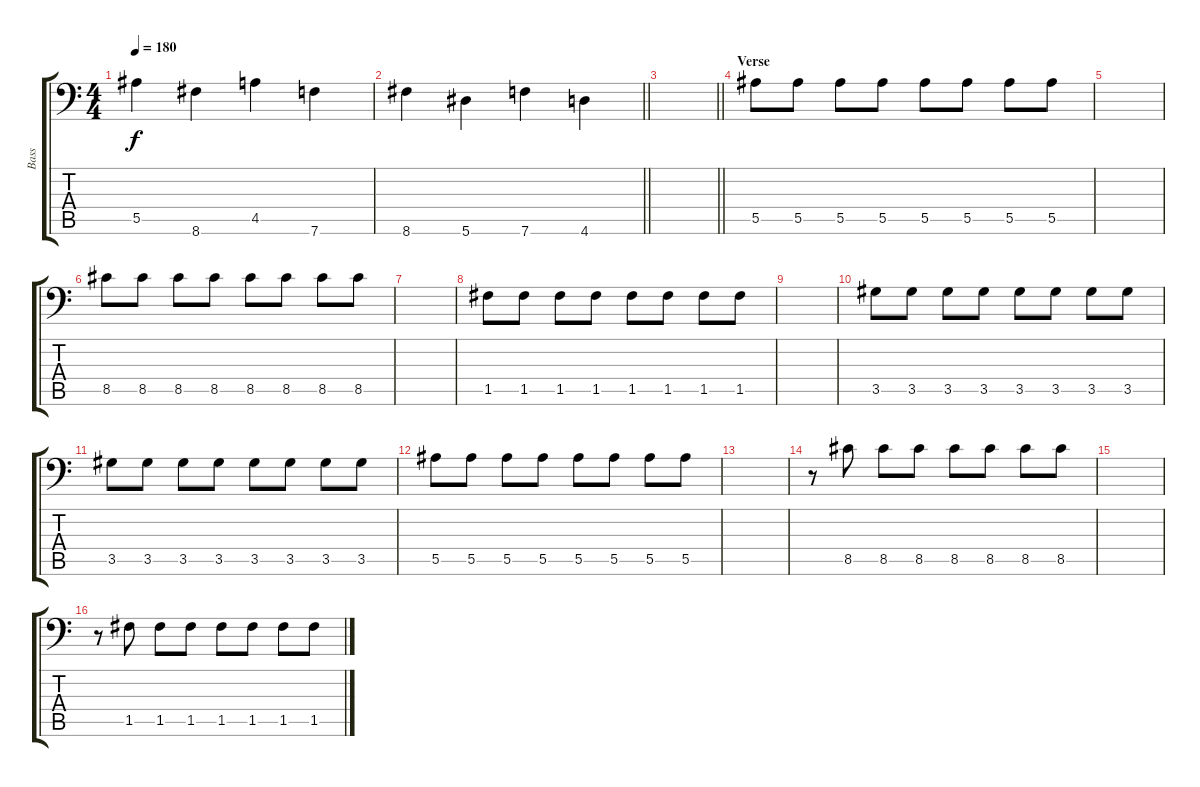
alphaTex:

\track ("Bass" "Bass") {instrument electricbasspick}
\staff {score tabs}
\tuning (C4 G3 Eb3 Bb2 F2 Bb1) {hide}
\ts (4 4)
\tempo 180
\clef f4
\ks c
5.5.4{dy f} 8.6.4 4.5.4 7.6.4 |
\barLineRight lightlight
8.6.4 5.6.4 7.6.4 4.6.4 |
\barLineRight lightlight
|
\section ("" "Verse")
5.5.8 5.5.8 5.5.8 5.5.8 5.5.8 5.5.8 5.5.8 5.5.8 |
|
8.5.8 8.5.8 8.5.8 8.5.8 8.5.8 8.5.8 8.5.8 8.5.8 |
|
1.5.8 1.5.8 1.5.8 1.5.8 1.5.8 1.5.8 1.5.8 1.5.8 |
|
3.5.8 3.5.8 3.5.8 3.5.8 3.5.8 3.5.8 3.5.8 3.5.8 |
3.5.8 3.5.8 3.5.8 3.5.8 3.5.8 3.5.8 3.5.8 3.5.8 |
5.5.8 5.5.8 5.5.8 5.5.8 5.5.8 5.5.8 5.5.8 5.5.8 |
|
r.8 8.5.8 8.5.8 8.5.8 8.5.8 8.5.8 8.5.8 8.5.8 |
|
r.8 1.5.8 1.5.8 1.5.8 1.5.8 1.5.8 1.5.8 1.5.8
